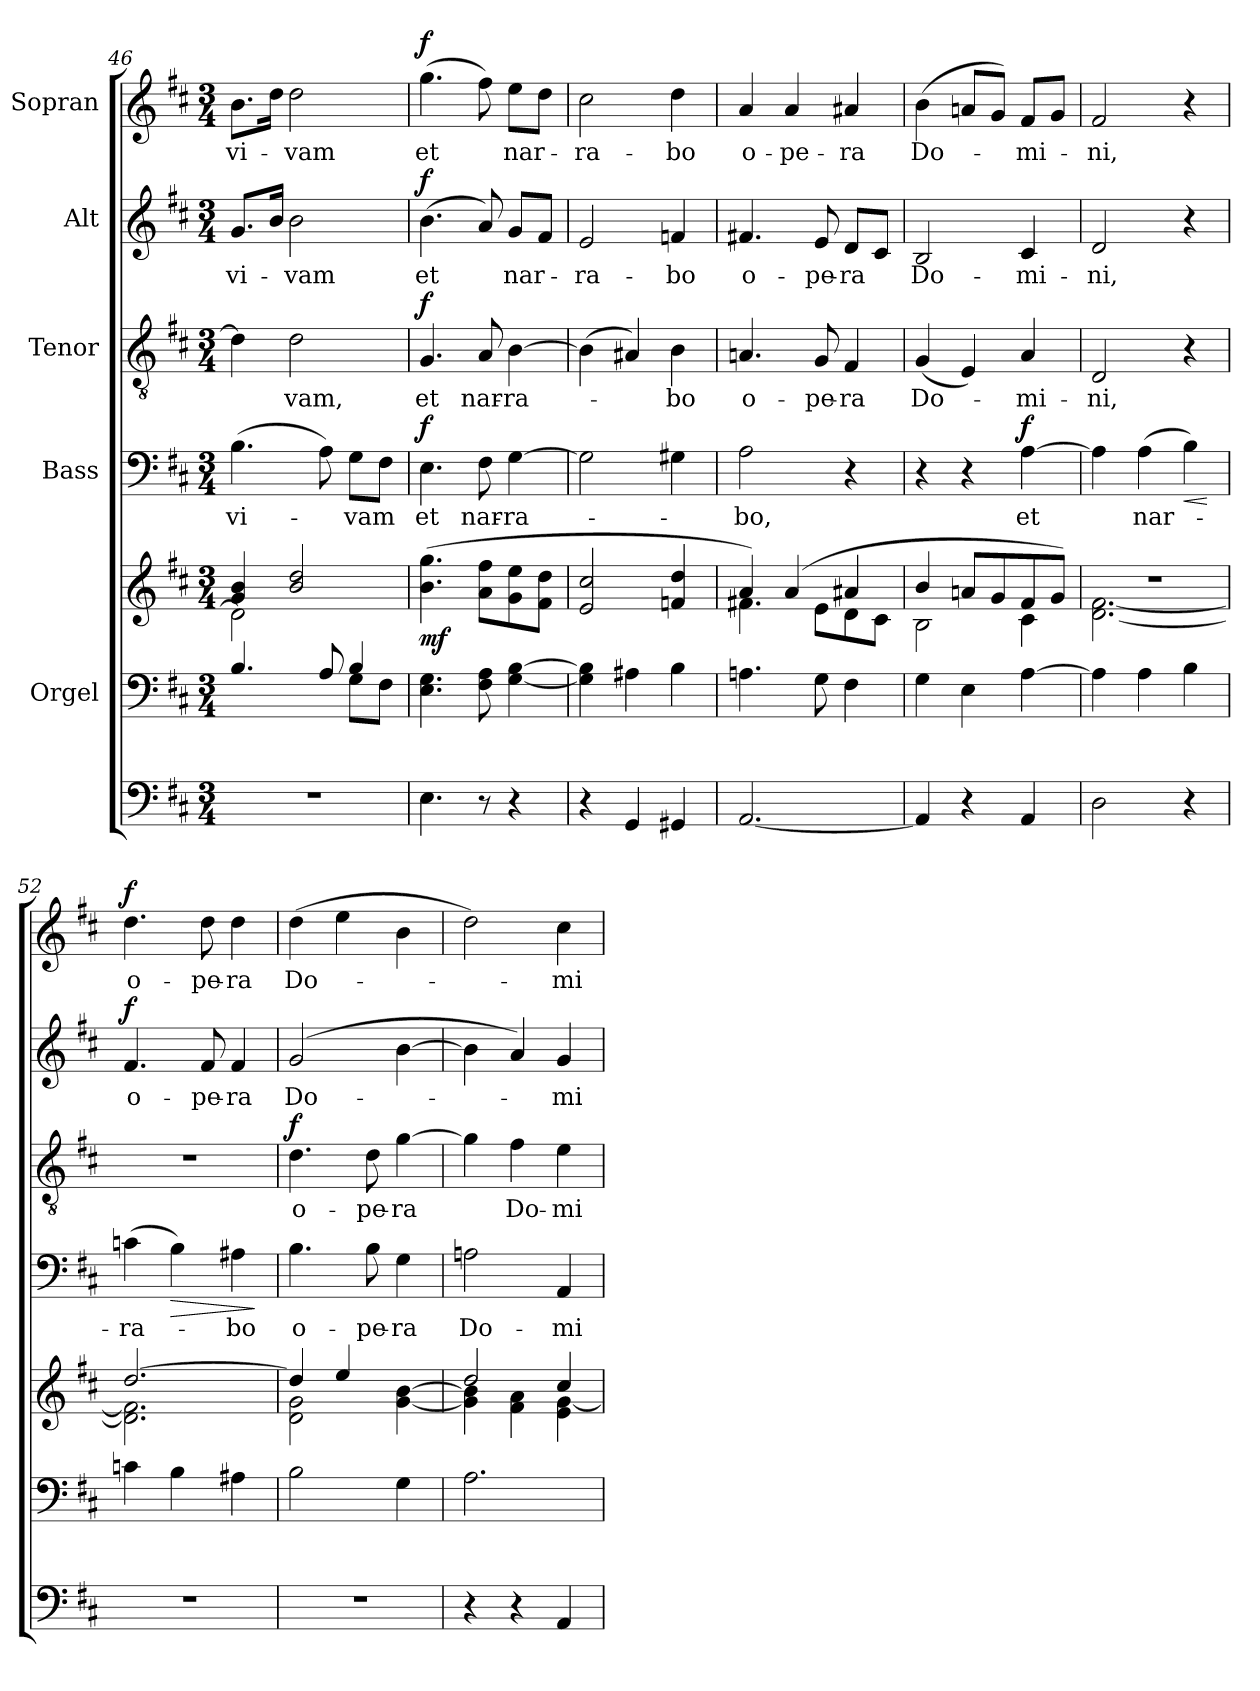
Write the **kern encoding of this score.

**kern	**kern	**kern	**dynam	**kern	**text	**dynam	**kern	**text	**dynam	**kern	**text	**dynam	**kern	**text	**dynam
*part6	*part5	*part5	*part5	*part4	*part4	*part4	*part3	*part3	*part3	*part2	*part2	*part2	*part1	*part1	*part1
*staff7	*staff6	*staff5	*staff5/6	*staff4	*staff4	*staff4	*staff3	*staff3	*staff3	*staff2	*staff2	*staff2	*staff1	*staff1	*staff1
*	*I"Orgel	*	*	*I"Bass	*	*	*I"Tenor	*	*	*I"Alt	*	*	*I"Sopran	*	*
*clefF4	*clefF4	*clefG2	*	*clefF4	*	*	*clefGv2	*	*	*clefG2	*	*	*clefG2	*	*
*k[f#c#]	*k[f#c#]	*k[f#c#]	*	*k[f#c#]	*	*	*k[f#c#]	*	*	*k[f#c#]	*	*	*k[f#c#]	*	*
*D:	*D:	*D:	*	*D:	*	*	*D:	*	*	*D:	*	*	*D:	*	*
*M3/4	*M3/4	*M3/4	*	*M3/4	*	*	*M3/4	*	*	*M3/4	*	*	*M3/4	*	*
=46	=46	=46	=46	=46	=46	=46	=46	=46	=46	=46	=46	=46	=46	=46	=46
*	*^	*^	*	*	*	*	*	*	*	*	*	*	*	*	*
2.r	4.B/	2ryy	4g/ 4b/	2d\]	.	(>4.B\	vi-	.	4d\]	.	.	8.g/L	vi-	.	8.b\L	vi-	.
.	.	.	.	.	.	.	.	.	.	.	.	16b/Jk	.	.	16dd\Jk	.	.
.	.	.	2b/ 2dd/	.	.	.	.	.	2d\	-vam,	.	2b\	-vam	.	2dd\	-vam	.
.	8A/	.	.	.	.	8A\)	.	.	.	.	.	.	.	.	.	.	.
.	4B/	8G\L	.	4ryy	.	8G\L	-vam	.	.	.	.	.	.	.	.	.	.
.	.	8F#\J	.	.	.	8F#\J	.	.	.	.	.	.	.	.	.	.	.
*	*	*	*v	*v	*	*	*	*	*	*	*	*	*	*	*	*	*
!!LO:PB:g=z
=47	=47	=47	=47	=47	=47	=47	=47	=47	=47	=47	=47	=47	=47	=47	=47	=47
!	!	!	!	!LO:DY:b	!	!	!LO:DY:a	!	!	!LO:DY:a	!	!	!LO:DY:a	!	!	!LO:DY:a
*	*v	*v	*	*	*	*	*	*	*	*	*	*	*	*	*	*
4.E\	4.E\ 4.G\	(>4.b\ 4.gg\	mf	4.E\	et	f	4.G/	et	f	(4.b\	et	f	(>4.gg\	et	f
8r	8F#\ 8A\	8a\ 8ff#\L	.	8F#\	nar-	.	8A/	nar-	.	8a/)	.	.	8ff#\)	.	.
4r	[4G\ [4B\	8g\ 8ee\	.	[4G\	-ra-	.	[4B\	-ra-	.	8g/L	nar-	.	8ee\L	nar-	.
.	.	8f#\ 8dd\J	.	.	.	.	.	.	.	8f#/J	.	.	8dd\J	.	.
=48	=48	=48	=48	=48	=48	=48	=48	=48	=48	=48	=48	=48	=48	=48	=48
4r	4G\] 4B\]	2e/ 2cc#/	.	2G\]	.	.	(4B\]	.	.	2e/	-ra-	.	2cc#\	-ra-	.
4GG/	4A#X\	.	.	.	.	.	4A#X/)	.	.	.	.	.	.	.	.
4GG#X/	4B\	4fn/ 4dd/	.	4G#X\	.	.	4B\	-bo	.	4fn/	-bo	.	4dd\	-bo	.
=49	=49	=49	=49	=49	=49	=49	=49	=49	=49	=49	=49	=49	=49	=49	=49
*	*	*^	*	*	*	*	*	*	*	*	*	*	*	*	*
[2.AA/	4.An\	4a/)	4.f#X\	.	2A\	-bo,	.	4.An/	o-	.	4.f#X/	o-	.	4a/	o-	.
.	.	(>4a/	.	.	.	.	.	.	.	.	.	.	.	4a/	-pe-	.
.	8G\	.	8e\L	.	.	.	.	8G/	-pe-	.	8e/	-pe-	.	.	.	.
.	4F#\	4a#X/	8d\	.	4r	.	.	4F#/	-ra	.	8d/L	-ra	.	4a#X/	-ra	.
.	.	.	8c#\J	.	.	.	.	.	.	.	8c#/J	.	.	.	.	.
=50	=50	=50	=50	=50	=50	=50	=50	=50	=50	=50	=50	=50	=50	=50	=50	=50
4AA/]	4G\	4b/	2B\	.	4r	.	.	(4G/	Do-	.	2B/	Do-	.	(4b\	Do-	.
4r	4E\	8an/L	.	.	4r	.	.	4E/)	.	.	.	.	.	8an/L	.	.
.	.	8g/	.	.	.	.	.	.	.	.	.	.	.	8g/J)	.	.
!	!	!	!	!	!	!	!LO:DY:a	!	!	!	!	!	!	!	!	!
4AA/	[4A\	8f#/	4c#\	.	[4A\	et	f	4A/	-mi-	.	4c#/	-mi-	.	8f#/L	-mi-	.
.	.	8g/J)	.	.	.	.	.	.	.	.	.	.	.	8g/J	.	.
=51	=51	=51	=51	=51	=51	=51	=51	=51	=51	=51	=51	=51	=51	=51	=51	=51
2D\	4A\]	2.r	[2.d\ [2.f#\	.	4A\]	.	.	2D/	-ni,	.	2d/	-ni,	.	2f#/	-ni,	.
.	4A\	.	.	.	(>4A\	nar-	.	.	.	.	.	.	.	.	.	.
!	!	!	!	!	!	!	!LO:HP:b	!	!	!	!	!	!	!	!	!
4r	4B\	.	.	.	4B\)	.	<	4r	.	.	4r	.	.	4r	.	.
*	*	*v	*v	*	*	*	*	*	*	*	*	*	*	*	*	*
.	.	.	.	.	.	[	.	.	.	.	.	.	.	.	.
=52	=52	=52	=52	=52	=52	=52	=52	=52	=52	=52	=52	=52	=52	=52	=52
*	*	*^	*	*	*	*	*	*	*	*	*	*	*	*	*
!	!	!	!	!	!	!	!	!	!	!	!	!	!LO:DY:a	!	!	!LO:DY:a
2.r	4cn\	[2.dd/	2.d\] 2.f#\]	.	(>4cn\	-ra-	.	2.r	.	.	4.f#/	o-	f	4.dd\	o-	f
!	!	!	!	!	!	!	!LO:HP:b	!	!	!	!	!	!	!	!	!
.	4B\	.	.	.	4B\)	.	>	.	.	.	.	.	.	.	.	.
.	.	.	.	.	.	.	.	.	.	.	8f#/	-pe-	.	8dd\	-pe-	.
.	4A#X\	.	.	.	4A#X\	-bo	.	.	.	.	4f#/	-ra	.	4dd\	-ra	.
*	*	*v	*v	*	*	*	*	*	*	*	*	*	*	*	*	*
.	.	.	.	.	.	]	.	.	.	.	.	.	.	.	.
=53	=53	=53	=53	=53	=53	=53	=53	=53	=53	=53	=53	=53	=53	=53	=53
*	*	*^	*	*	*	*	*	*	*	*	*	*	*	*	*
!	!	!	!	!	!	!	!	!	!	!LO:DY:a	!	!	!	!	!	!
2.r	2B\	4dd/]	2d\ 2g\	.	4.B\	o-	.	4.d\	o-	f	(2g/	Do-	.	(>4dd\	Do-	.
.	.	4ee/	.	.	.	.	.	.	.	.	.	.	.	4ee\	.	.
.	.	.	.	.	8B\	-pe-	.	8d\	-pe-	.	.	.	.	.	.	.
.	4G\	4ryy	[4g\ [4b\	.	4G\	-ra	.	[4g\	-ra	.	[4b\	.	.	4b\	.	.
=54	=54	=54	=54	=54	=54	=54	=54	=54	=54	=54	=54	=54	=54	=54	=54	=54
4r	2.A\	2dd/	4g\] 4b\]	.	2An\	Do-	.	4g\]	.	.	4b\]	.	.	2dd\)	.	.
4r	.	.	4f#\ 4a\	.	.	.	.	4f#\	Do-	.	4a/)	.	.	.	.	.
4AA/	.	4cc#/	4e\ [4g\	.	4AA/	-mi-	.	4e\	-mi-	.	4g/	-mi-	.	4cc#\	-mi-	.
*	*	*v	*v	*	*	*	*	*	*	*	*	*	*	*	*	*
=	=	=	=	=	=	=	=	=	=	=	=	=	=	=	=
*-	*-	*-	*-	*-	*-	*-	*-	*-	*-	*-	*-	*-	*-	*-	*-
